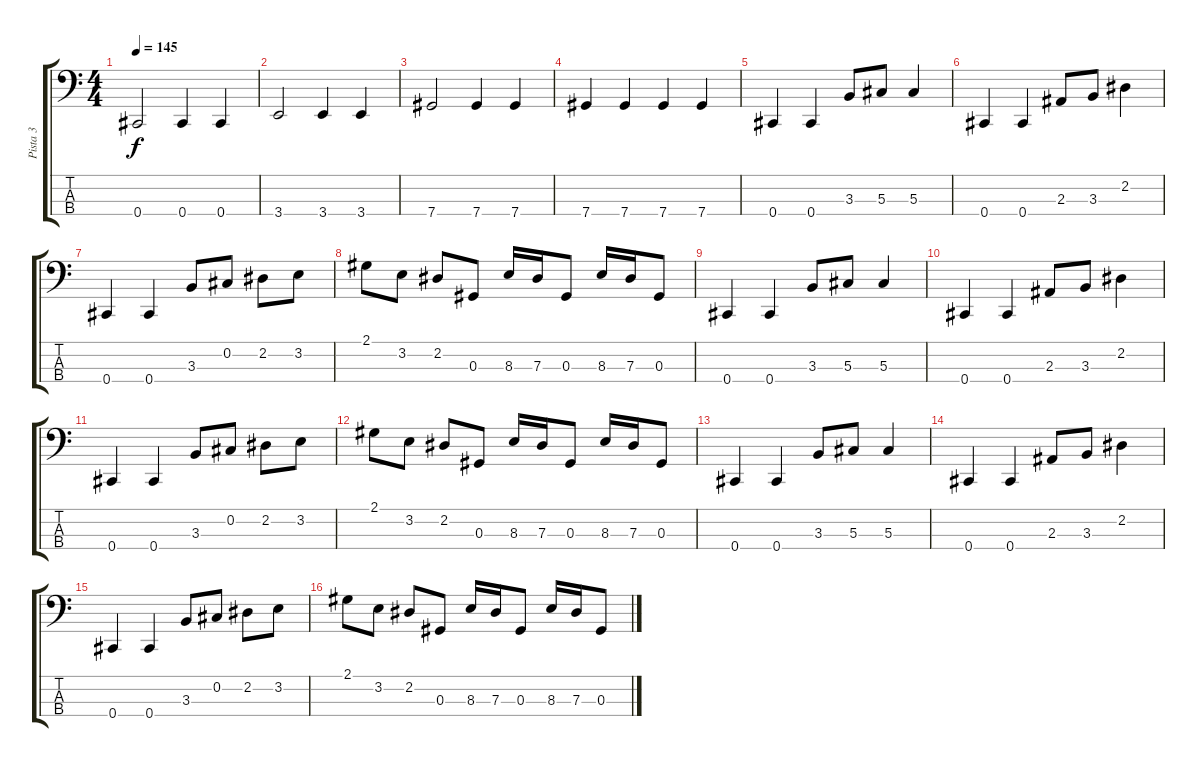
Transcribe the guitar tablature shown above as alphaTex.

\track ("Pista 3" "Pista 3") {instrument electricbassfinger}
\staff {score tabs}
\tuning (Gb2 Db2 Ab1 Db1) {hide}
\ts (4 4)
\tempo 145
\clef f4
\ks c
0.4.2{dy f} 0.4.4 0.4.4 |
3.4.2 3.4.4 3.4.4 |
7.4.2 7.4.4 7.4.4 |
7.4.4 7.4.4 7.4.4 7.4.4 |
0.4.4 0.4.4 3.3.8 5.3.8 5.3.4 |
0.4.4 0.4.4 2.3.8 3.3.8 2.2.4 |
0.4.4 0.4.4 3.3.8 0.2.8 2.2.8 3.2.8 |
2.1.8 3.2.8 2.2.8 0.3.8 8.3.16 7.3.16 0.3.8 8.3.16 7.3.16 0.3.8 |
0.4.4 0.4.4 3.3.8 5.3.8 5.3.4 |
0.4.4 0.4.4 2.3.8 3.3.8 2.2.4 |
0.4.4 0.4.4 3.3.8 0.2.8 2.2.8 3.2.8 |
2.1.8 3.2.8 2.2.8 0.3.8 8.3.16 7.3.16 0.3.8 8.3.16 7.3.16 0.3.8 |
0.4.4 0.4.4 3.3.8 5.3.8 5.3.4 |
0.4.4 0.4.4 2.3.8 3.3.8 2.2.4 |
0.4.4 0.4.4 3.3.8 0.2.8 2.2.8 3.2.8 |
2.1.8 3.2.8 2.2.8 0.3.8 8.3.16 7.3.16 0.3.8 8.3.16 7.3.16 0.3.8
